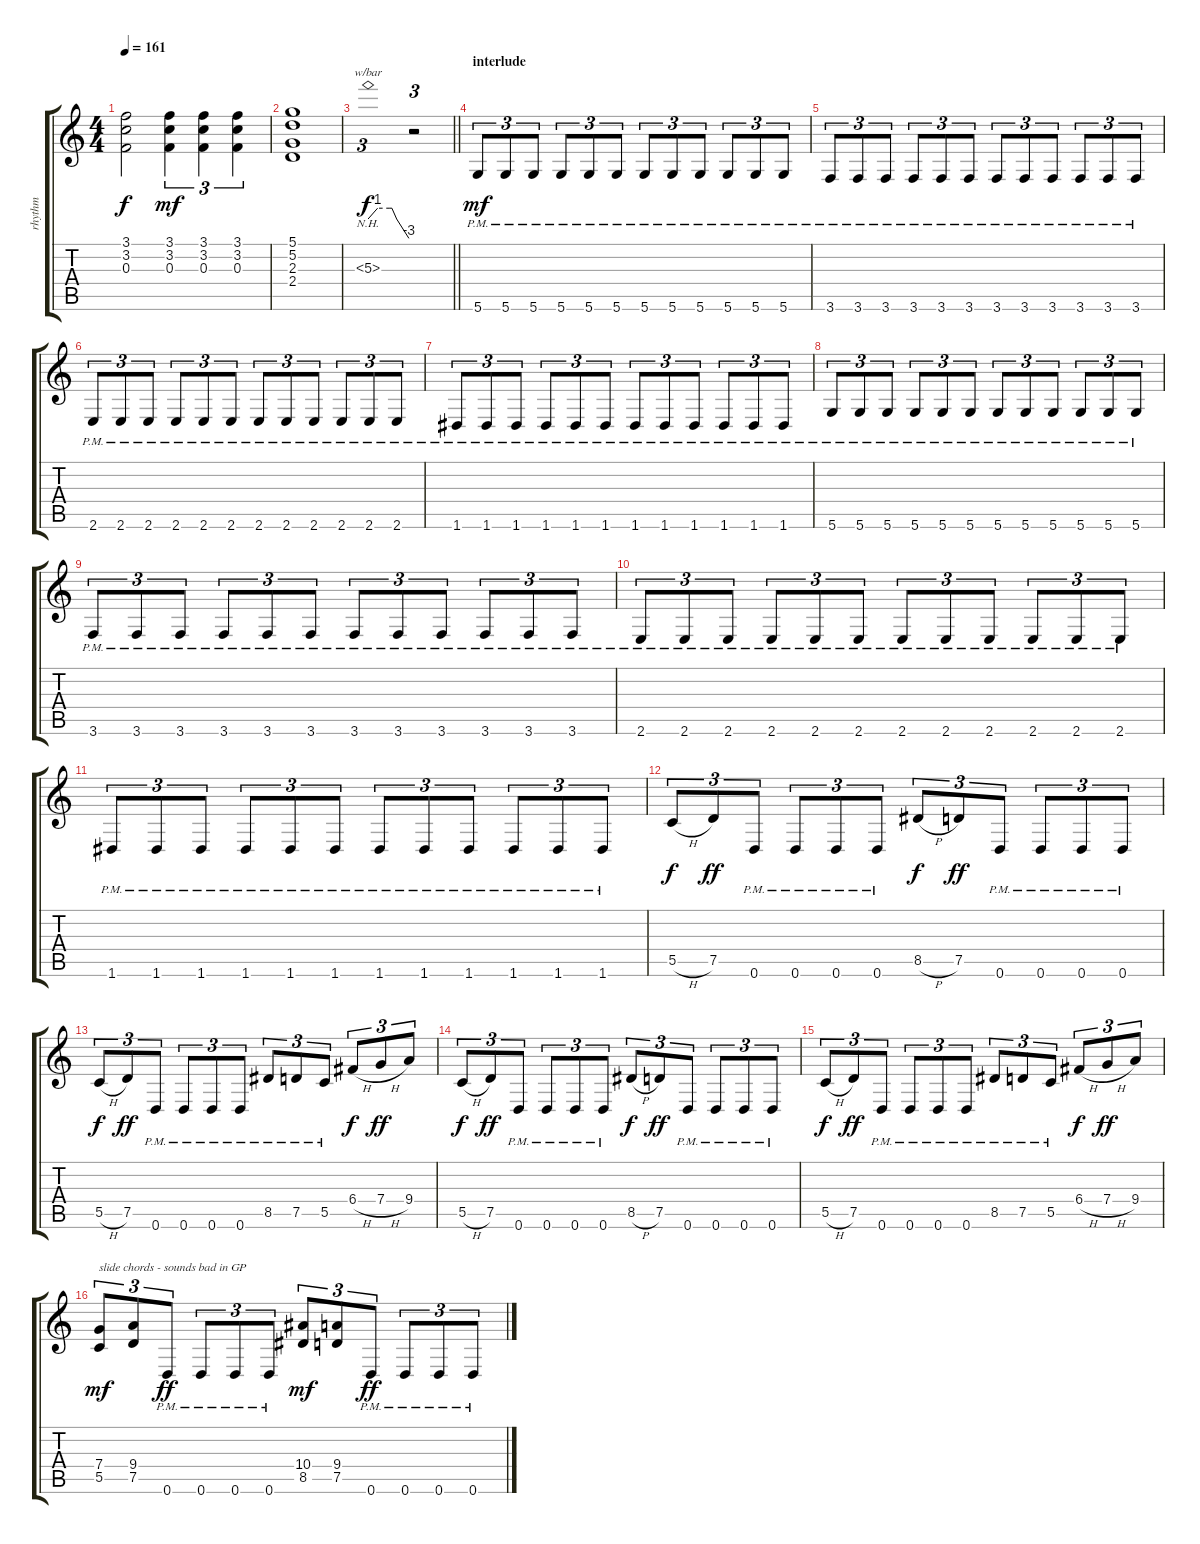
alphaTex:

\track ("rhythm" "rhythm") {instrument distortionguitar}
\staff {score tabs}
\tuning (D4 A3 F3 C3 G2 D2) {hide}
\ts (4 4)
\tempo 161
\clef g2
\ks c
(3.1{t} 3.2{t} 0.3{t}).2{dy f} (3.1 3.2 0.3).4{tu (3 2) dy mf} (3.1 3.2 0.3).4{tu (3 2)} (3.1 3.2 0.3).4{tu (3 2)} |
(5.1 5.2 2.3 2.4).1 |
\barLineRight lightlight
5.3{nh}.1{tu (3 2) tbe (custom default 0 0 14 4 32 4 35 4 42 0 60 -12) dy f} r.2{tu (3 2)} |
\section ("" "interlude")
5.6{pm}.8{tu (3 2) dy mf} 5.6{pm}.8{tu (3 2)} 5.6{pm}.8{tu (3 2)} 5.6{pm}.8{tu (3 2)} 5.6{pm}.8{tu (3 2)} 5.6{pm}.8{tu (3 2)} 5.6{pm}.8{tu (3 2)} 5.6{pm}.8{tu (3 2)} 5.6{pm}.8{tu (3 2)} 5.6{pm}.8{tu (3 2)} 5.6{pm}.8{tu (3 2)} 5.6{pm}.8{tu (3 2)} |
3.6{pm}.8{tu (3 2)} 3.6{pm}.8{tu (3 2)} 3.6{pm}.8{tu (3 2)} 3.6{pm}.8{tu (3 2)} 3.6{pm}.8{tu (3 2)} 3.6{pm}.8{tu (3 2)} 3.6{pm}.8{tu (3 2)} 3.6{pm}.8{tu (3 2)} 3.6{pm}.8{tu (3 2)} 3.6{pm}.8{tu (3 2)} 3.6{pm}.8{tu (3 2)} 3.6{pm}.8{tu (3 2)} |
2.6{pm}.8{tu (3 2)} 2.6{pm}.8{tu (3 2)} 2.6{pm}.8{tu (3 2)} 2.6{pm}.8{tu (3 2)} 2.6{pm}.8{tu (3 2)} 2.6{pm}.8{tu (3 2)} 2.6{pm}.8{tu (3 2)} 2.6{pm}.8{tu (3 2)} 2.6{pm}.8{tu (3 2)} 2.6{pm}.8{tu (3 2)} 2.6{pm}.8{tu (3 2)} 2.6{pm}.8{tu (3 2)} |
1.6{pm}.8{tu (3 2)} 1.6{pm}.8{tu (3 2)} 1.6{pm}.8{tu (3 2)} 1.6{pm}.8{tu (3 2)} 1.6{pm}.8{tu (3 2)} 1.6{pm}.8{tu (3 2)} 1.6{pm}.8{tu (3 2)} 1.6{pm}.8{tu (3 2)} 1.6{pm}.8{tu (3 2)} 1.6{pm}.8{tu (3 2)} 1.6{pm}.8{tu (3 2)} 1.6{pm}.8{tu (3 2)} |
5.6{pm}.8{tu (3 2)} 5.6{pm}.8{tu (3 2)} 5.6{pm}.8{tu (3 2)} 5.6{pm}.8{tu (3 2)} 5.6{pm}.8{tu (3 2)} 5.6{pm}.8{tu (3 2)} 5.6{pm}.8{tu (3 2)} 5.6{pm}.8{tu (3 2)} 5.6{pm}.8{tu (3 2)} 5.6{pm}.8{tu (3 2)} 5.6{pm}.8{tu (3 2)} 5.6{pm}.8{tu (3 2)} |
3.6{pm}.8{tu (3 2)} 3.6{pm}.8{tu (3 2)} 3.6{pm}.8{tu (3 2)} 3.6{pm}.8{tu (3 2)} 3.6{pm}.8{tu (3 2)} 3.6{pm}.8{tu (3 2)} 3.6{pm}.8{tu (3 2)} 3.6{pm}.8{tu (3 2)} 3.6{pm}.8{tu (3 2)} 3.6{pm}.8{tu (3 2)} 3.6{pm}.8{tu (3 2)} 3.6{pm}.8{tu (3 2)} |
2.6{pm}.8{tu (3 2)} 2.6{pm}.8{tu (3 2)} 2.6{pm}.8{tu (3 2)} 2.6{pm}.8{tu (3 2)} 2.6{pm}.8{tu (3 2)} 2.6{pm}.8{tu (3 2)} 2.6{pm}.8{tu (3 2)} 2.6{pm}.8{tu (3 2)} 2.6{pm}.8{tu (3 2)} 2.6{pm}.8{tu (3 2)} 2.6{pm}.8{tu (3 2)} 2.6{pm}.8{tu (3 2)} |
1.6{pm}.8{tu (3 2)} 1.6{pm}.8{tu (3 2)} 1.6{pm}.8{tu (3 2)} 1.6{pm}.8{tu (3 2)} 1.6{pm}.8{tu (3 2)} 1.6{pm}.8{tu (3 2)} 1.6{pm}.8{tu (3 2)} 1.6{pm}.8{tu (3 2)} 1.6{pm}.8{tu (3 2)} 1.6{pm}.8{tu (3 2)} 1.6{pm}.8{tu (3 2)} 1.6{pm}.8{tu (3 2)} |
5.5{h}.8{tu (3 2) dy f} 7.5.8{tu (3 2) dy ff} 0.6{pm}.8{tu (3 2)} 0.6{pm}.8{tu (3 2)} 0.6{pm}.8{tu (3 2)} 0.6{pm}.8{tu (3 2)} 8.5{h}.8{tu (3 2) dy f} 7.5.8{tu (3 2) dy ff} 0.6{pm}.8{tu (3 2)} 0.6{pm}.8{tu (3 2)} 0.6{pm}.8{tu (3 2)} 0.6{pm}.8{tu (3 2)} |
5.5{h}.8{tu (3 2) dy f} 7.5.8{tu (3 2) dy ff} 0.6{pm}.8{tu (3 2)} 0.6{pm}.8{tu (3 2)} 0.6{pm}.8{tu (3 2)} 0.6{pm}.8{tu (3 2)} 8.5{pm}.8{tu (3 2)} 7.5{pm}.8{tu (3 2)} 5.5{pm}.8{tu (3 2)} 6.4{h}.8{tu (3 2) dy f} 7.4{h}.8{tu (3 2) dy ff} 9.4.8{tu (3 2)} |
5.5{h}.8{tu (3 2) dy f} 7.5.8{tu (3 2) dy ff} 0.6{pm}.8{tu (3 2)} 0.6{pm}.8{tu (3 2)} 0.6{pm}.8{tu (3 2)} 0.6{pm}.8{tu (3 2)} 8.5{h}.8{tu (3 2) dy f} 7.5.8{tu (3 2) dy ff} 0.6{pm}.8{tu (3 2)} 0.6{pm}.8{tu (3 2)} 0.6{pm}.8{tu (3 2)} 0.6{pm}.8{tu (3 2)} |
5.5{h}.8{tu (3 2) dy f} 7.5.8{tu (3 2) dy ff} 0.6{pm}.8{tu (3 2)} 0.6{pm}.8{tu (3 2)} 0.6{pm}.8{tu (3 2)} 0.6{pm}.8{tu (3 2)} 8.5{pm}.8{tu (3 2)} 7.5{pm}.8{tu (3 2)} 5.5{pm}.8{tu (3 2)} 6.4{h}.8{tu (3 2) dy f} 7.4{h}.8{tu (3 2) dy ff} 9.4.8{tu (3 2)} |
(7.4 5.5).8{tu (3 2) txt "slide chords - sounds bad in GP" dy mf} (9.4 7.5).8{tu (3 2)} 0.6{pm}.8{tu (3 2) dy ff} 0.6{pm}.8{tu (3 2)} 0.6{pm}.8{tu (3 2)} 0.6{pm}.8{tu (3 2)} (10.4 8.5).8{tu (3 2) dy mf} (9.4 7.5).8{tu (3 2)} 0.6{pm}.8{tu (3 2) dy ff} 0.6{pm}.8{tu (3 2)} 0.6{pm}.8{tu (3 2)} 0.6{pm}.8{tu (3 2)}
